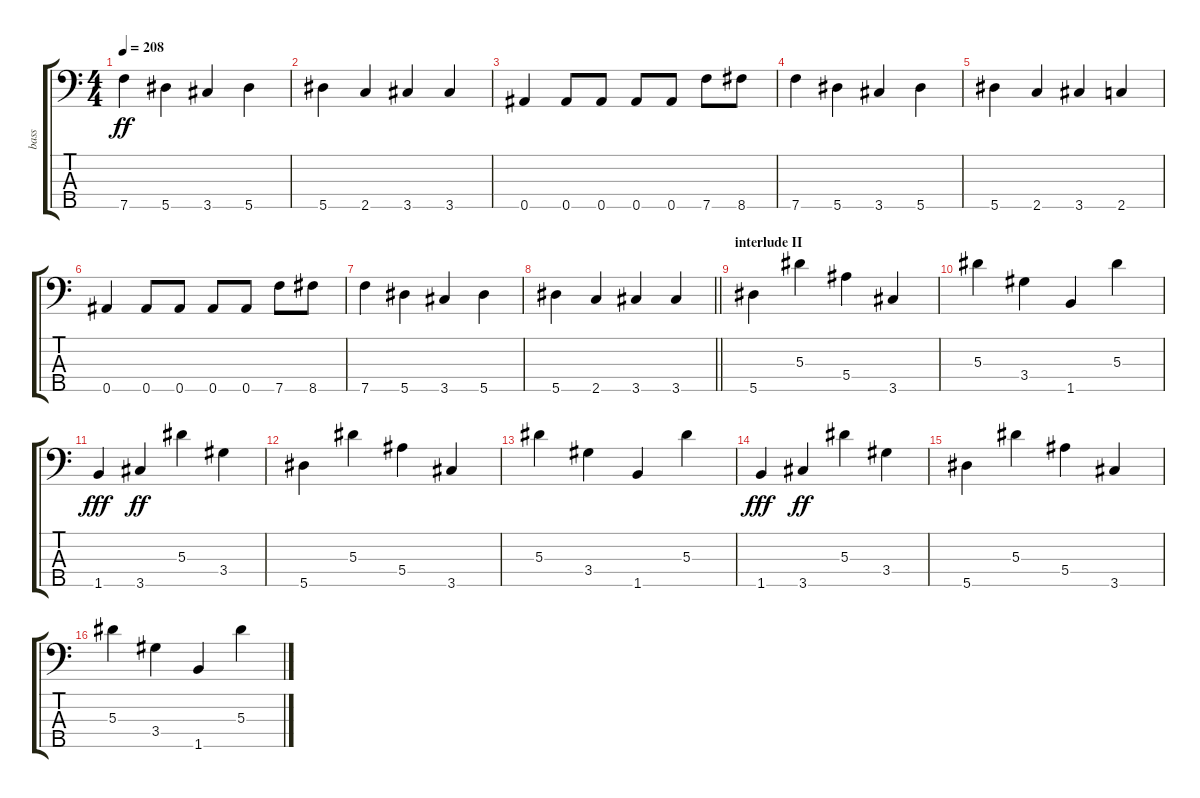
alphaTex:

\track ("bass" "bass") {instrument slapbass1}
\staff {score tabs}
\tuning (G3 Eb3 Bb2 F2 Bb1) {hide}
\ts (4 4)
\tempo 208
\clef f4
\ks c
7.5.4{dy ff} 5.5.4 3.5.4 5.5.4 |
5.5.4 2.5.4 3.5.4 3.5.4 |
0.5.4 0.5.8 0.5.8 0.5.8 0.5.8 7.5.8 8.5.8 |
7.5.4 5.5.4 3.5.4 5.5.4 |
5.5.4 2.5.4 3.5.4 2.5.4 |
0.5.4 0.5.8 0.5.8 0.5.8 0.5.8 7.5.8 8.5.8 |
7.5.4 5.5.4 3.5.4 5.5.4 |
\barLineRight lightlight
5.5.4 2.5.4 3.5.4 3.5.4 |
\section ("" "interlude II")
5.5.4 5.3.4 5.4.4 3.5.4 |
5.3.4 3.4.4 1.5.4 5.3.4 |
1.5.4{dy fff} 3.5.4{dy ff} 5.3.4 3.4.4 |
5.5.4 5.3.4 5.4.4 3.5.4 |
5.3.4 3.4.4 1.5.4 5.3.4 |
1.5.4{dy fff} 3.5.4{dy ff} 5.3.4 3.4.4 |
5.5.4 5.3.4 5.4.4 3.5.4 |
5.3.4 3.4.4 1.5.4 5.3.4
